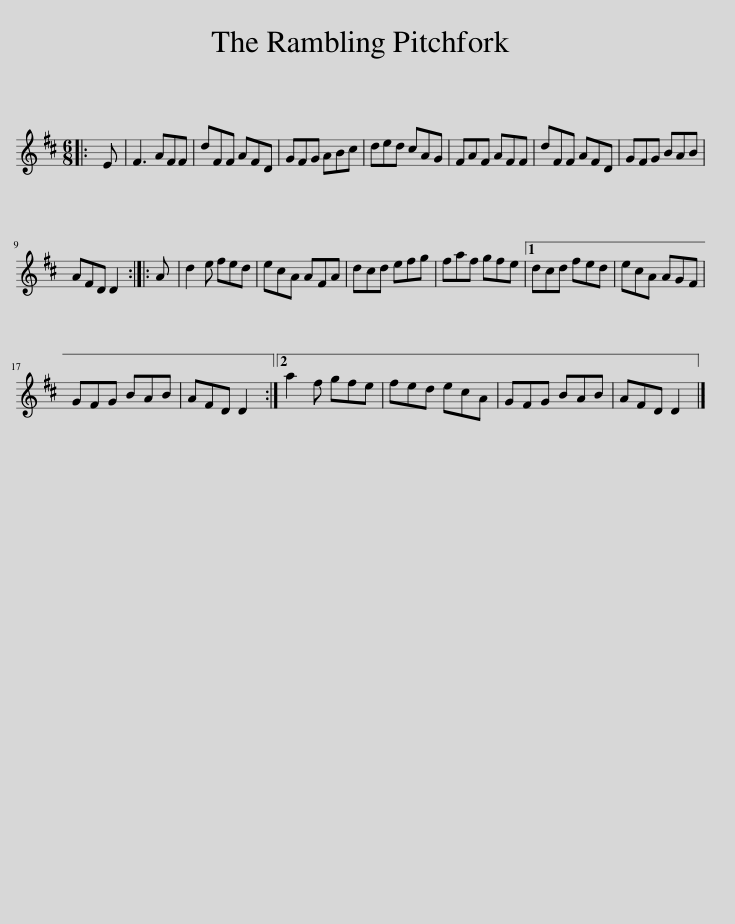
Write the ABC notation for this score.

X:1
L:1/8
M:6/8
I:linebreak $
K:D
V:1 treble
V:1
|: E | F3 AFF | dFF AFD | GFG ABc | ded cAG | %5
 FAF AFF | dFF AFD | GFG BAB |$ AFD D2 :: A | %10
 d2 e fed | ecA AFA | dcd efg | faf gfe |1 dcd fed | %15
 ecA AGF |$ GFG BAB | AFD D2 :|2 a2 f gfe | fed ecA | %20
 GFG BAB | AFD D2 |] %22
